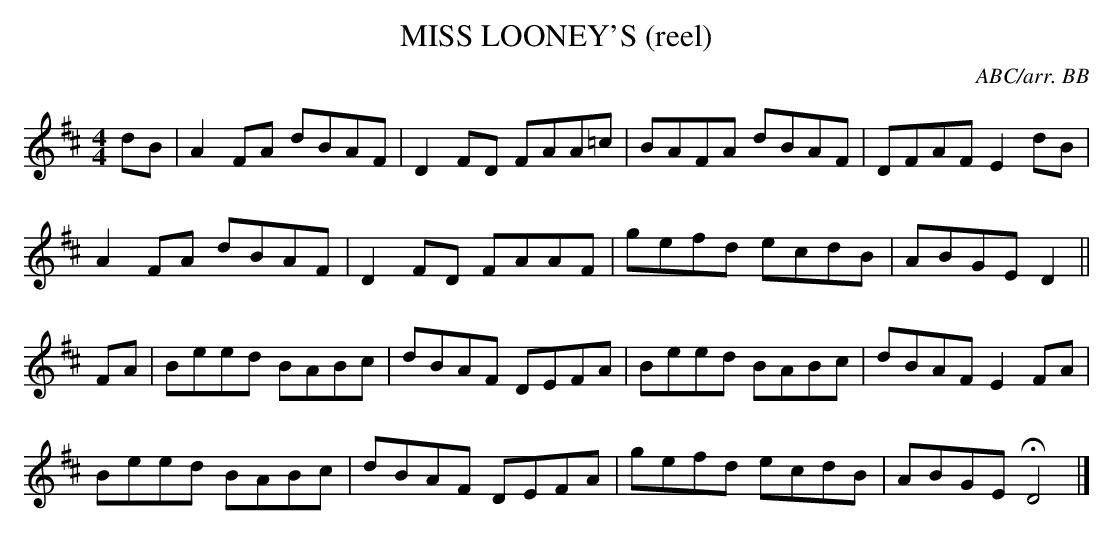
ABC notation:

X:1
T:MISS LOONEY'S (reel)
C:ABC/arr. BB
L:1/8
M:4/4
K:D
dB|A2 FA dBAF|D2FD FAA=c|BAFA dBAF|DFAF E2 dB|
A2 FA dBAF|D2FD FAAF|gefd ecdB|ABGE D2||
FA|Beed BABc|dBAF DEFA|Beed BABc|dBAF E2 FA|
Beed BABc|dBAF DEFA|gefd ecdB|ABGE HD4|]
